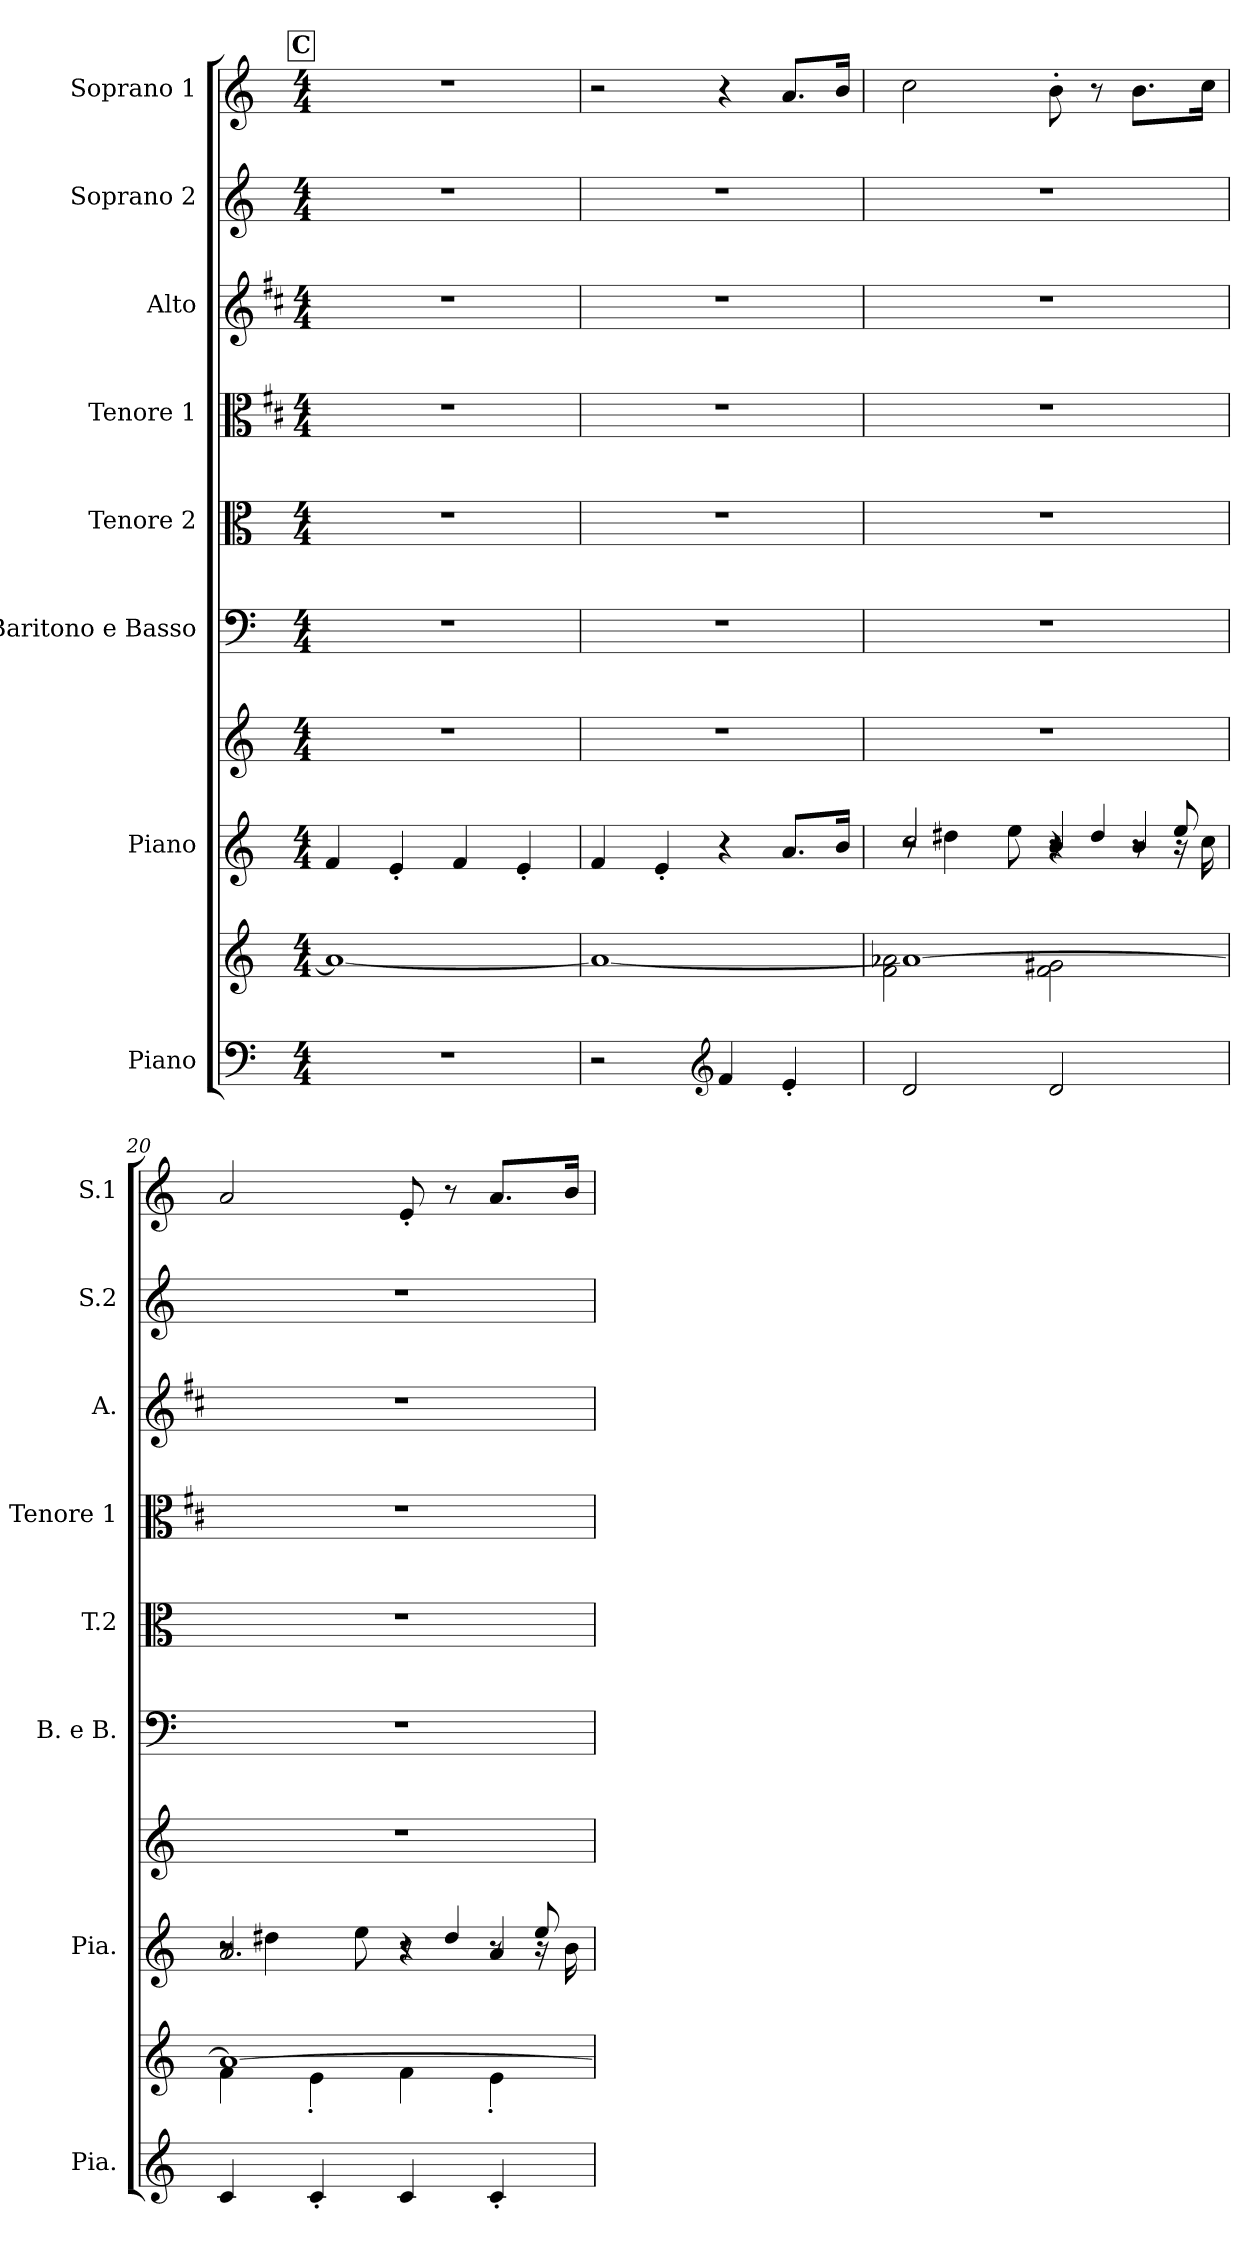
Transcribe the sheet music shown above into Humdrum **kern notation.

**kern	**kern	**kern	**kern	**kern	**kern	**kern	**kern	**kern	**kern
*part8	*part8	*part7	*part7	*part6	*part5	*part4	*part3	*part2	*part1
*staff10	*staff9	*staff8	*staff7	*staff6	*staff5	*staff4	*staff3	*staff2	*staff1
*I"Piano	*	*I"Piano	*	*I"Baritono e Basso	*I"Tenore 2	*I"Tenore 1	*I"Alto	*I"Soprano 2	*I"Soprano 1
*I'Pia.	*	*I'Pia.	*	*I'B. e B.	*I'T.2	*I'Tenore 1	*I'A.	*I'S.2	*I'S.1
*clefF4	*clefG2	*clefG2	*clefG2	*clefF4	*clefC3	*clefC3	*clefG2	*clefG2	*clefG2
*	*	*	*	*	*	*ITrd1c2	*ITrd1c2	*	*
*k[]	*k[]	*k[]	*k[]	*k[]	*k[]	*k[]	*k[]	*k[]	*k[]
*M4/4	*M4/4	*M4/4	*M4/4	*M4/4	*M4/4	*M4/4	*M4/4	*M4/4	*M4/4
*MM78	*MM78	*MM78	*MM78	*MM78	*MM78	*MM78	*MM78	*MM78	*MM78
!!LO:REH:place=s1:a:B:fs=14:t=C
=17	=17	=17	=17	=17	=17	=17	=17	=17	=17
1r	1a_	4f/	1r	1r	1r	1r	1r	1r	1r
.	.	4e'/	.	.	.	.	.	.	.
.	.	4f/	.	.	.	.	.	.	.
.	.	4e'/	.	.	.	.	.	.	.
=18	=18	=18	=18	=18	=18	=18	=18	=18	=18
2r	1a_	4f/	1r	1r	1r	1r	1r	1r	2r
.	.	4e'/	.	.	.	.	.	.	.
*clefG2	*	*	*	*	*	*	*	*	*
4f/	.	4r	.	.	.	.	.	.	4r
4e'/	.	8.a/L	.	.	.	.	.	.	8.a/L
.	.	16b/Jk	.	.	.	.	.	.	16b/Jk
=19	=19	=19	=19	=19	=19	=19	=19	=19	=19
*	*^	*^	*	*	*	*	*	*	*
*	*	*	*	*^	*	*	*	*	*	*	*
2d/	1a_	2f\ 2a-X\	2r	8r	2cc/	1r	1r	1r	1r	1r	1r	2cc\
.	.	.	.	4dd#X\	.	.	.	.	.	.	.	.
.	.	.	.	8ee\	.	.	.	.	.	.	.	.
2d/	.	2f\ 2g#X\	8r	4r	4b/	.	.	.	.	.	.	8b'\
.	.	.	4dd#/	.	.	.	.	.	.	.	.	8r
.	.	.	.	8r	4b/	.	.	.	.	.	.	8.b\L
.	.	.	8ee/	16r	.	.	.	.	.	.	.	.
.	.	.	.	16cc\	.	.	.	.	.	.	.	16cc\Jk
!!LO:PB:g=z
=20	=20	=20	=20	=20	=20	=20	=20	=20	=20	=20	=20	=20
4c/	1a_	4f\	2r	8r	2.a/	1r	1r	1r	1r	1r	1r	2a/
.	.	.	.	4dd#X\	.	.	.	.	.	.	.	.
4c'/	.	4e'\	.	.	.	.	.	.	.	.	.	.
.	.	.	.	8ee\	.	.	.	.	.	.	.	.
4c/	.	4f\	8r	4r	.	.	.	.	.	.	.	8e'/
.	.	.	4dd#/	.	.	.	.	.	.	.	.	8r
4c'/	.	4e'\	.	8r	4a/	.	.	.	.	.	.	8.a/L
.	.	.	8ee/	16r	.	.	.	.	.	.	.	.
.	.	.	.	16b\	.	.	.	.	.	.	.	16b/Jk
*	*v	*v	*	*	*	*	*	*	*	*	*	*
*	*	*v	*v	*v	*	*	*	*	*	*	*
=	=	=	=	=	=	=	=	=	=
*-	*-	*-	*-	*-	*-	*-	*-	*-	*-
